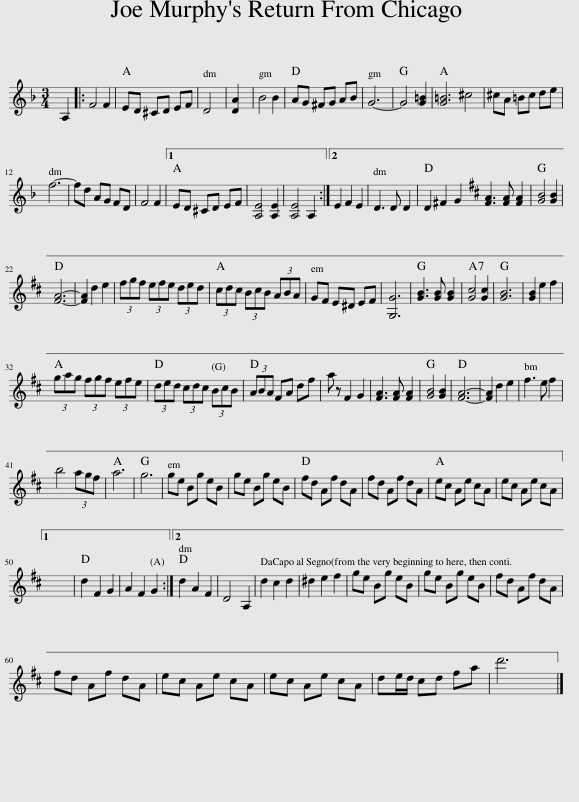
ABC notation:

X:1
L:1/8
M:3/4
I:linebreak $
K:Dmin
V:1 treble
V:1
 A,2 |: F4 F2 | ED ^CD EF | D4 | [DA]2 | %5
 B4 B2 | AG ^FG AB | G6- | G4 [G=B]2 | [G=B]6 ^c4 | %10
 ^cA =Bc de |$ f6- | fd AG FD | F4 F2 |1 ED ^CD EF | %15
 [A,E]4 [A,E]2 | [A,E]4 A,2 :|2 E2 F2 E2 | D3 D D2 | D2 ^F2 G2 [FA]3 [FA] [FA]2 | %20
 [G=B]4 [GB]2 |$ [^FA]6- | [FA]2 d2 e2 | (3^fgf (3efe (3ded | (3^cdc (3=BcB (3ABA | %25
 G^F E^D EF | [G,G]6 | [G=B]3 [GB] [GB]2 | [G^c]4 [Gc]2 | [G=B]6 | %30
 [G=B]2 e2 ^f2 |$ (3gag (3^fgf (3efe | (3ded (3^cdc (3=BcB | (3A=BA ^FA d^f | a z ^F2 G2 | %35
 [^FA]3 [FA] [FA]2 | [G=B]4 [GB]2 | [^FA]6- | [FA]2 d2 e2 | ^f3 e f2 |$ %40
 =b4 (3ag^f | a6 | g6 | ge =Bg eB | ge =Bg eB | %45
 ^fd Af dA | ^fd Af dA | e^c Ae cA | e^c Ae cA ||1$ x6 | %50
 d2 ^F2 G2 | A2 ^F2 G2 :|2 d2 A2 ^F2 | D4 A,2 | d2 ^c2 d2 | %55
 ^d2 e2 ^f2 | ge =Bg eB | ge =Bg eB | ^fd Af dA |$ ^fd Af dA | %60
 e^c Ae cA | e^c Ae cA | de/d/ ^cd ^fa | d'6 |] %64
